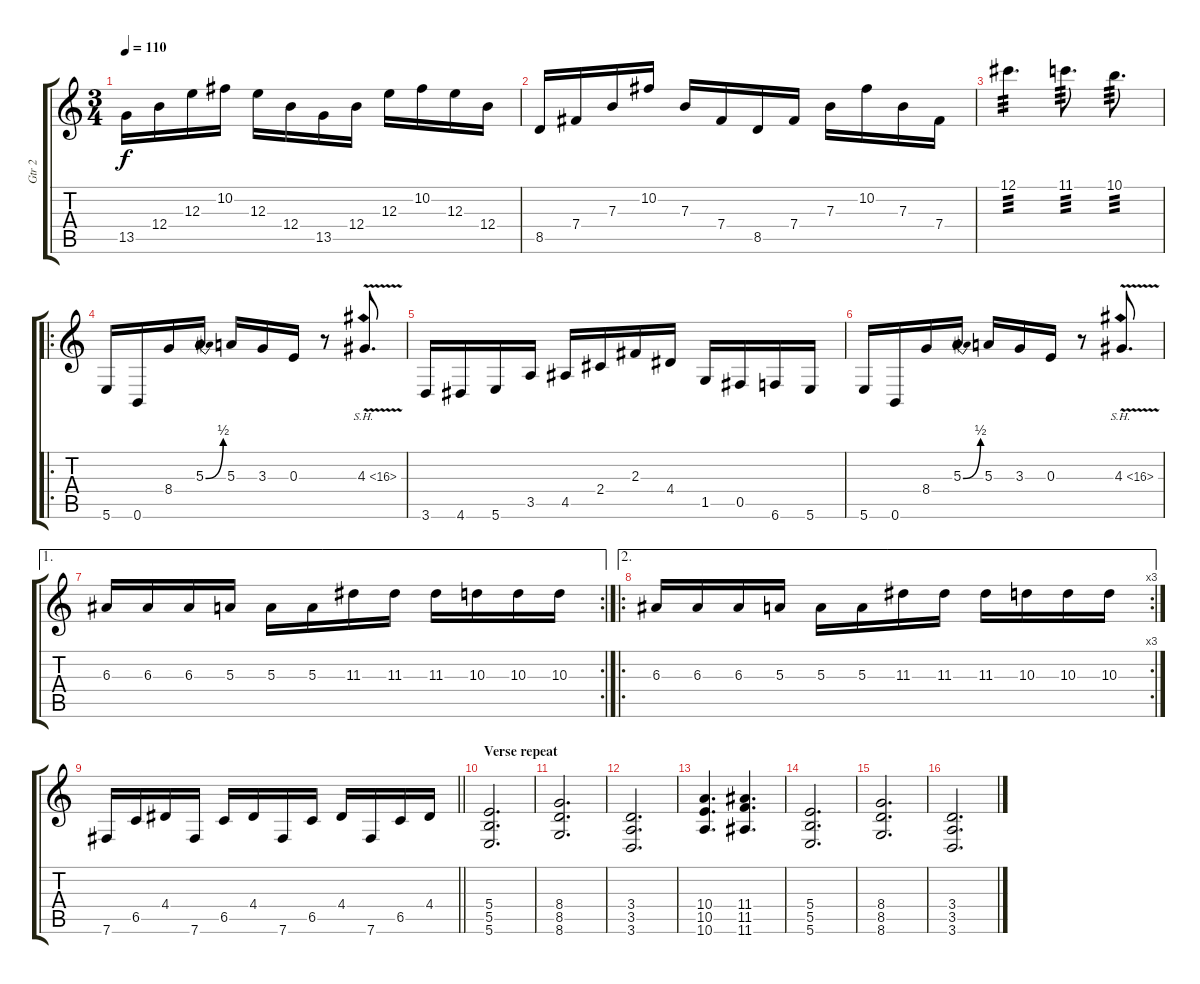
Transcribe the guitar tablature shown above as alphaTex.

\track ("Gtr 2" "Gtr 2") {instrument distortionguitar}
\staff {score tabs}
\tuning (Db4 Ab3 E3 B2 Gb2 B1) {hide}
\ts (3 4)
\tempo 110
\clef g2
\ks c
13.5.16{dy f} 12.4.16 12.3.16 10.2.16 12.3.16 12.4.16 13.5.16 12.4.16 12.3.16 10.2.16 12.3.16 12.4.16 |
8.5.16 7.4.16 7.3.16 10.2.16 7.3.16 7.4.16 8.5.16 7.4.16 7.3.16 10.2.16 7.3.16 7.4.16 |
12.1.4{d tp 3} 11.1.8{d tp 3} 10.1.8{d tp 3} |
\ro
5.6.16 0.6.16 8.4.16 5.3{be (bend 0 0 60 2)}.16 5.3.16 3.3.16 0.3.16 r.8 4.3{sh 12 v}.8{d} |
3.6.16 4.6.16 5.6.16 3.5.16 4.5.16 2.4.16 2.3.16 4.4.16 1.5.16 0.5.16 6.6.16 5.6.16 |
5.6.16 0.6.16 8.4.16 5.3{be (bend 0 0 60 2)}.16 5.3.16 3.3.16 0.3.16 r.8 4.3{sh 12 v}.8{d} |
\ae 1
\rc 2
6.3.16 6.3.16 6.3.16 5.3.16 5.3.16 5.3.16 11.3.16 11.3.16 11.3.16 10.3.16 10.3.16 10.3.16 |
\ae 2
\ro
\rc 3
6.3.16 6.3.16 6.3.16 5.3.16 5.3.16 5.3.16 11.3.16 11.3.16 11.3.16 10.3.16 10.3.16 10.3.16 |
\barLineRight lightlight
7.6.16 6.5.16 4.4.16 7.6.16 6.5.16 4.4.16 7.6.16 6.5.16 4.4.16 7.6.16 6.5.16 4.4.16 |
\section ("" "Verse repeat")
(5.4 5.5 5.6).2{d} |
(8.4 8.5 8.6).2{d} |
(3.4 3.5 3.6).2{d} |
(10.4 10.5 10.6).4{d} (11.4 11.5 11.6).4{d} |
(5.4 5.5 5.6).2{d} |
(8.4 8.5 8.6).2{d} |
(3.4 3.5 3.6).2{d}
